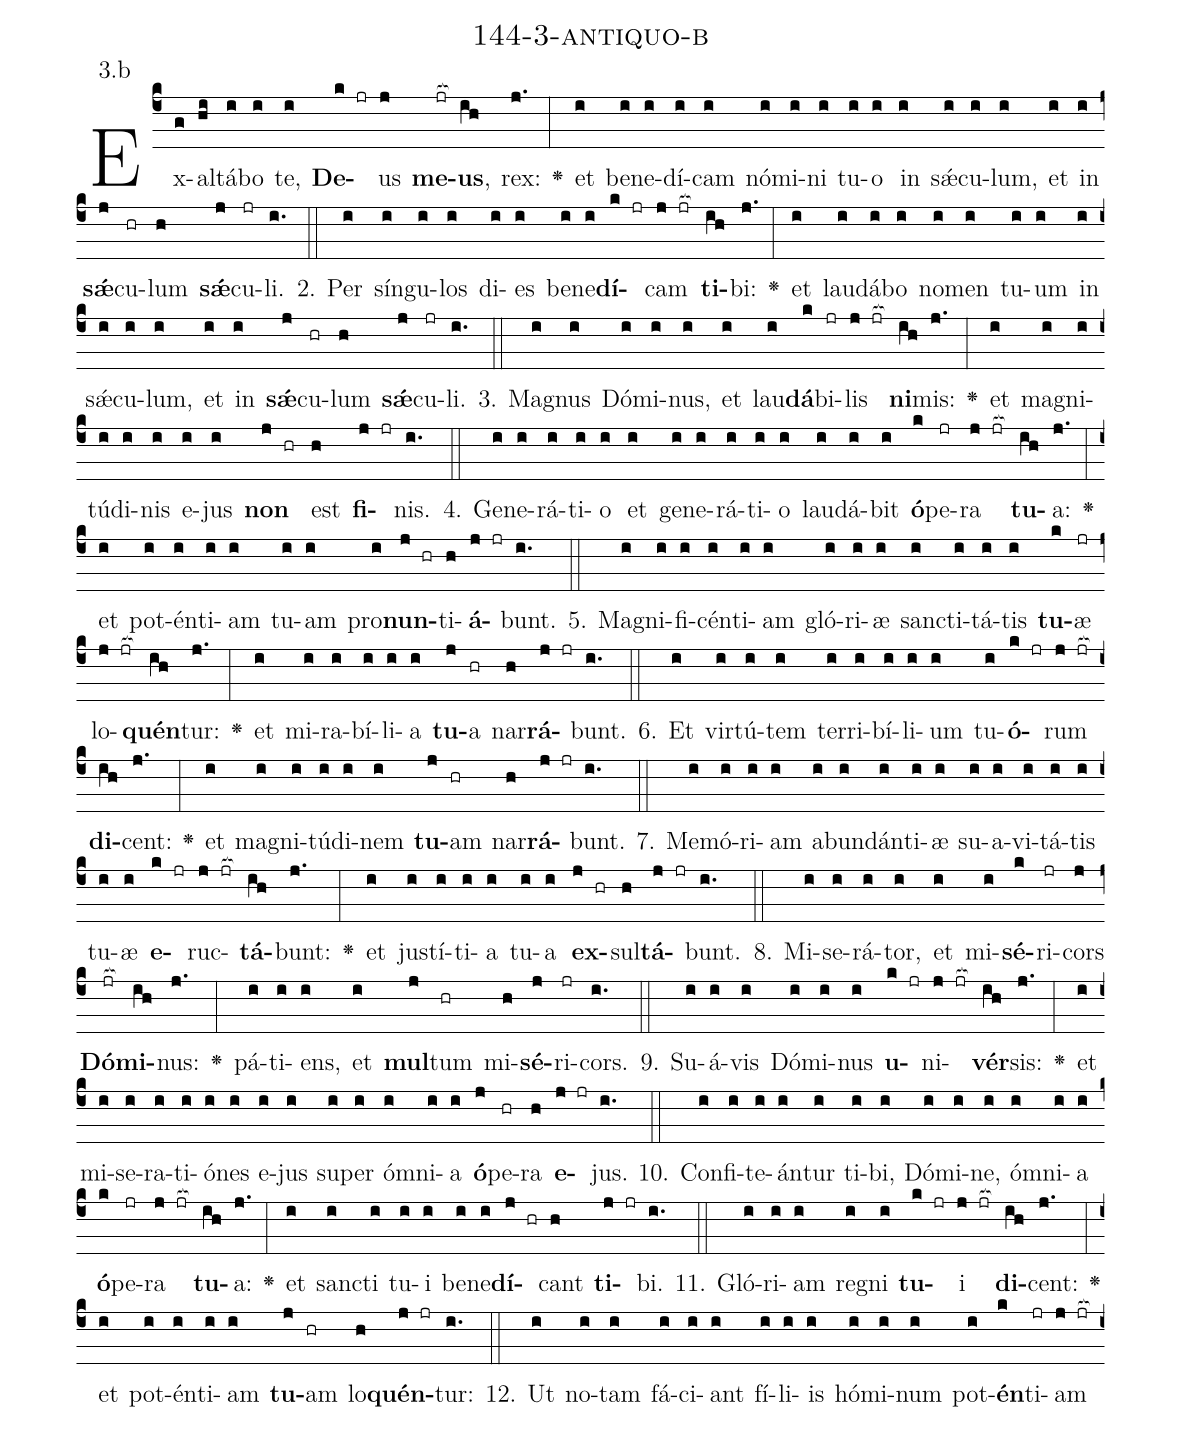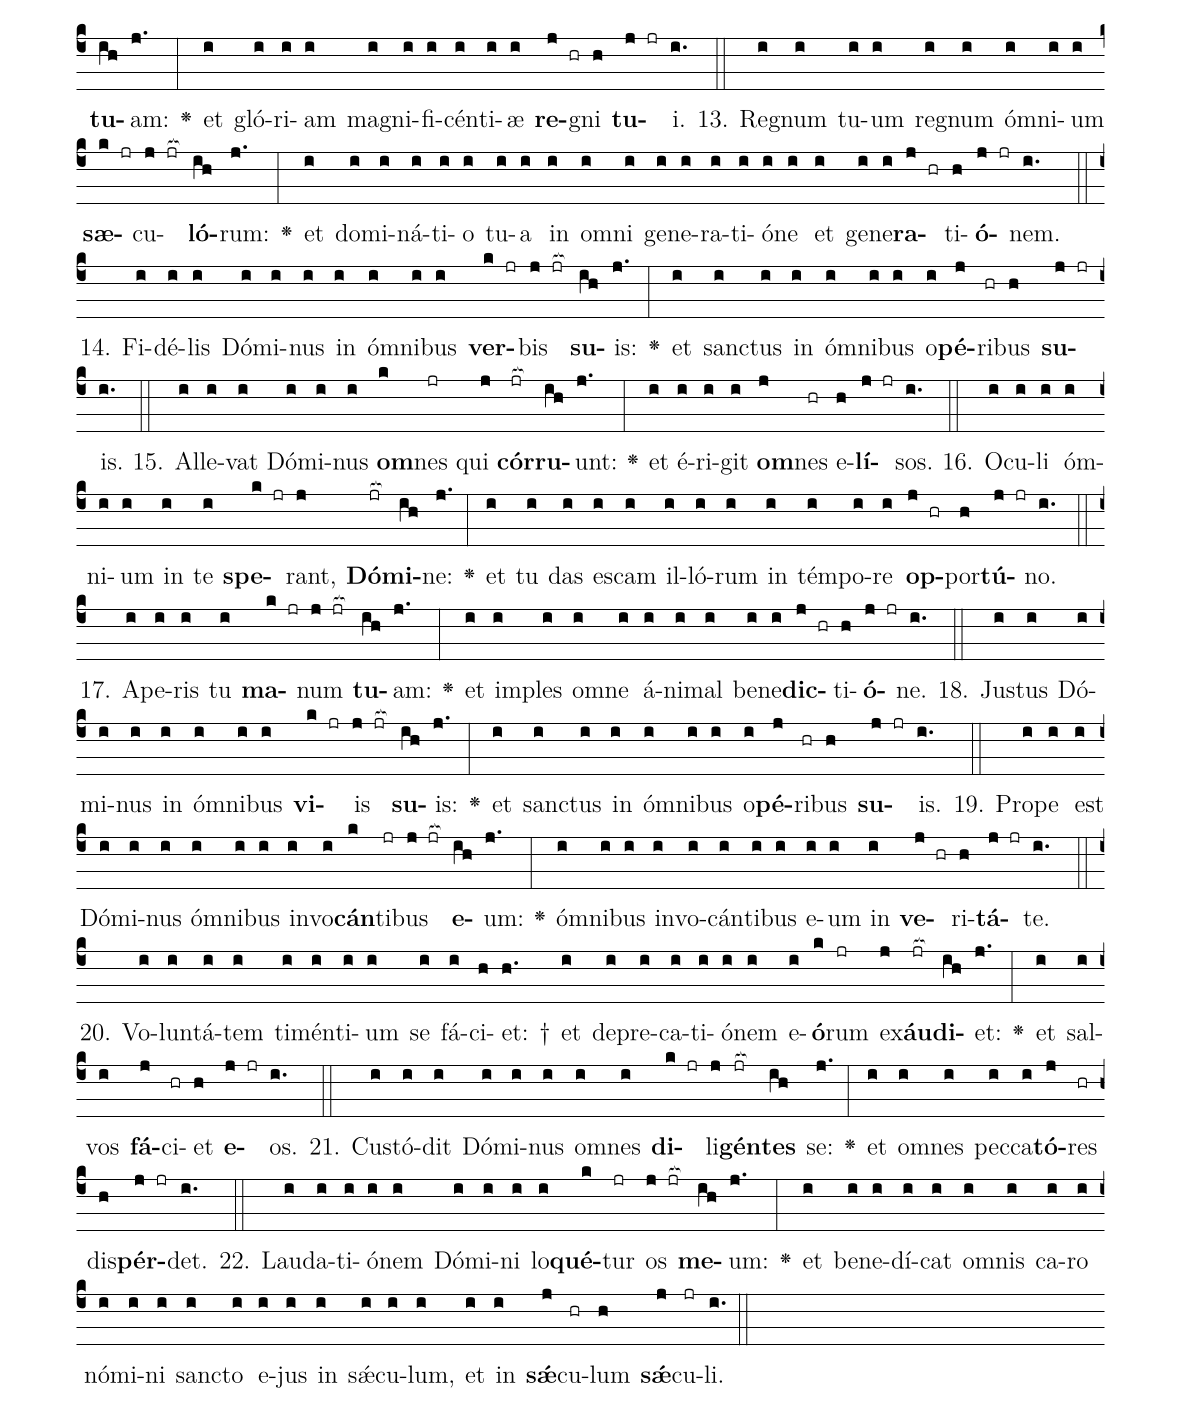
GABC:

name: 144-3-antiquo-b;
annotation: 3.b;
%%
(c4)Ex(g)al(hi)tá(i)bo(i) te,(i) <b>De</b>(k jr)us(j) <b>me</b>(jr[ocb:1{])<b>us</b>,(ih[ocb:0}]) rex:(j.) <v>\greheightstar</v>(:) et(i) be(i)ne(i)dí(i)cam(i) nó(i)mi(i)ni(i) tu(i)o(i) in(i) sǽ(i)cu(i)lum,(i) et(i) in(i) <b>sǽ</b>(j)cu(hr)lum(h) <b>sǽ</b>(j)cu(jr)li.(i.) (::)
2. Per(i) sín(i)gu(i)los(i) di(i)es(i) be(i)ne(i)<b>dí</b>(k jr)cam(j jr[ocb:1{]) <b>ti</b>(ih[ocb:0}])bi:(j.) <v>\greheightstar</v>(:) et(i) lau(i)dá(i)bo(i) no(i)men(i) tu(i)um(i) in(i) sǽ(i)cu(i)lum,(i) et(i) in(i) <b>sǽ</b>(j)cu(hr)lum(h) <b>sǽ</b>(j)cu(jr)li.(i.) (::)
3. Ma(i)gnus(i) Dó(i)mi(i)nus,(i) et(i) lau(i)<b>dá</b>(k)bi(jr)lis(j jr[ocb:1{]) <b>ni</b>(ih[ocb:0}])mis:(j.) <v>\greheightstar</v>(:) et(i) ma(i)gni(i)tú(i)di(i)nis(i) e(i)jus(i) <b>non</b>(j hr) est(h) <b>fi</b>(j jr)nis.(i.) (::)
4. Ge(i)ne(i)rá(i)ti(i)o(i) et(i) ge(i)ne(i)rá(i)ti(i)o(i) lau(i)dá(i)bit(i) <b>ó</b>(k)pe(jr)ra(j jr[ocb:1{]) <b>tu</b>(ih[ocb:0}])a:(j.) <v>\greheightstar</v>(:) et(i) pot(i)én(i)ti(i)am(i) tu(i)am(i) pro(i)<b>nun</b>(j hr)ti(h)<b>á</b>(j jr)bunt.(i.) (::)
5. Ma(i)gni(i)fi(i)cén(i)ti(i)am(i) gló(i)ri(i)æ(i) sanc(i)ti(i)tá(i)tis(i) <b>tu</b>(k)æ(jr) lo(j jr[ocb:1{])<b>quén</b>(ih[ocb:0}])tur:(j.) <v>\greheightstar</v>(:) et(i) mi(i)ra(i)bí(i)li(i)a(i) <b>tu</b>(j)a(hr) nar(h)<b>rá</b>(j jr)bunt.(i.) (::)
6. Et(i) vir(i)tú(i)tem(i) ter(i)ri(i)bí(i)li(i)um(i) tu(i)<b>ó</b>(k jr)rum(j jr[ocb:1{]) <b>di</b>(ih[ocb:0}])cent:(j.) <v>\greheightstar</v>(:) et(i) ma(i)gni(i)tú(i)di(i)nem(i) <b>tu</b>(j)am(hr) nar(h)<b>rá</b>(j jr)bunt.(i.) (::)
7. Me(i)mó(i)ri(i)am(i) ab(i)un(i)dán(i)ti(i)æ(i) su(i)a(i)vi(i)tá(i)tis(i) tu(i)æ(i) <b>e</b>(k jr)ruc(j jr[ocb:1{])<b>tá</b>(ih[ocb:0}])bunt:(j.) <v>\greheightstar</v>(:) et(i) jus(i)tí(i)ti(i)a(i) tu(i)a(i) <b>ex</b>(j hr)sul(h)<b>tá</b>(j jr)bunt.(i.) (::)
8. Mi(i)se(i)rá(i)tor,(i) et(i) mi(i)<b>sé</b>(k)ri(jr)cors(j) <b>Dó</b>(jr[ocb:1{])<b>mi</b>(ih[ocb:0}])nus:(j.) <v>\greheightstar</v>(:) pá(i)ti(i)ens,(i) et(i) <b>mul</b>(j)tum(hr) mi(h)<b>sé</b>(j)ri(jr)cors.(i.) (::)
9. Su(i)á(i)vis(i) Dó(i)mi(i)nus(i) <b>u</b>(k jr)ni(j jr[ocb:1{])<b>vér</b>(ih[ocb:0}])sis:(j.) <v>\greheightstar</v>(:) et(i) mi(i)se(i)ra(i)ti(i)ó(i)nes(i) e(i)jus(i) su(i)per(i) óm(i)ni(i)a(i) <b>ó</b>(j)pe(hr)ra(h) <b>e</b>(j jr)jus.(i.) (::)
10. Con(i)fi(i)te(i)án(i)tur(i) ti(i)bi,(i) Dó(i)mi(i)ne,(i) óm(i)ni(i)a(i) <b>ó</b>(k)pe(jr)ra(j jr[ocb:1{]) <b>tu</b>(ih[ocb:0}])a:(j.) <v>\greheightstar</v>(:) et(i) sanc(i)ti(i) tu(i)i(i) be(i)ne(i)<b>dí</b>(j hr)cant(h) <b>ti</b>(j jr)bi.(i.) (::)
11. Gló(i)ri(i)am(i) re(i)gni(i) <b>tu</b>(k jr)i(j jr[ocb:1{]) <b>di</b>(ih[ocb:0}])cent:(j.) <v>\greheightstar</v>(:) et(i) pot(i)én(i)ti(i)am(i) <b>tu</b>(j)am(hr) lo(h)<b>quén</b>(j jr)tur:(i.) (::)
12. Ut(i) no(i)tam(i) fá(i)ci(i)ant(i) fí(i)li(i)is(i) hó(i)mi(i)num(i) pot(i)<b>én</b>(k)ti(jr)am(j jr[ocb:1{]) <b>tu</b>(ih[ocb:0}])am:(j.) <v>\greheightstar</v>(:) et(i) gló(i)ri(i)am(i) ma(i)gni(i)fi(i)cén(i)ti(i)æ(i) <b>re</b>(j hr)gni(h) <b>tu</b>(j jr)i.(i.) (::)
13. Re(i)gnum(i) tu(i)um(i) re(i)gnum(i) óm(i)ni(i)um(i) <b>sæ</b>(k jr)cu(j jr[ocb:1{])<b>ló</b>(ih[ocb:0}])rum:(j.) <v>\greheightstar</v>(:) et(i) do(i)mi(i)ná(i)ti(i)o(i) tu(i)a(i) in(i) om(i)ni(i) ge(i)ne(i)ra(i)ti(i)ó(i)ne(i) et(i) ge(i)ne(i)<b>ra</b>(j hr)ti(h)<b>ó</b>(j jr)nem.(i.) (::)
14. Fi(i)dé(i)lis(i) Dó(i)mi(i)nus(i) in(i) óm(i)ni(i)bus(i) <b>ver</b>(k jr)bis(j jr[ocb:1{]) <b>su</b>(ih[ocb:0}])is:(j.) <v>\greheightstar</v>(:) et(i) sanc(i)tus(i) in(i) óm(i)ni(i)bus(i) o(i)<b>pé</b>(j)ri(hr)bus(h) <b>su</b>(j jr)is.(i.) (::)
15. Al(i)le(i)vat(i) Dó(i)mi(i)nus(i) <b>om</b>(k)nes(jr) qui(j) <b>cór</b>(jr[ocb:1{])<b>ru</b>(ih[ocb:0}])unt:(j.) <v>\greheightstar</v>(:) et(i) é(i)ri(i)git(i) <b>om</b>(j)nes(hr) e(h)<b>lí</b>(j jr)sos.(i.) (::)
16. O(i)cu(i)li(i) óm(i)ni(i)um(i) in(i) te(i) <b>spe</b>(k jr)rant,(j) <b>Dó</b>(jr[ocb:1{])<b>mi</b>(ih[ocb:0}])ne:(j.) <v>\greheightstar</v>(:) et(i) tu(i) das(i) es(i)cam(i) il(i)ló(i)rum(i) in(i) tém(i)po(i)re(i) <b>op</b>(j hr)por(h)<b>tú</b>(j jr)no.(i.) (::)
17. A(i)pe(i)ris(i) tu(i) <b>ma</b>(k jr)num(j jr[ocb:1{]) <b>tu</b>(ih[ocb:0}])am:(j.) <v>\greheightstar</v>(:) et(i) im(i)ples(i) om(i)ne(i) á(i)ni(i)mal(i) be(i)ne(i)<b>dic</b>(j hr)ti(h)<b>ó</b>(j jr)ne.(i.) (::)
18. Jus(i)tus(i) Dó(i)mi(i)nus(i) in(i) óm(i)ni(i)bus(i) <b>vi</b>(k jr)is(j jr[ocb:1{]) <b>su</b>(ih[ocb:0}])is:(j.) <v>\greheightstar</v>(:) et(i) sanc(i)tus(i) in(i) óm(i)ni(i)bus(i) o(i)<b>pé</b>(j)ri(hr)bus(h) <b>su</b>(j jr)is.(i.) (::)
19. Pro(i)pe(i) est(i) Dó(i)mi(i)nus(i) óm(i)ni(i)bus(i) in(i)vo(i)<b>cán</b>(k)ti(jr)bus(j jr[ocb:1{]) <b>e</b>(ih[ocb:0}])um:(j.) <v>\greheightstar</v>(:) óm(i)ni(i)bus(i) in(i)vo(i)cán(i)ti(i)bus(i) e(i)um(i) in(i) <b>ve</b>(j hr)ri(h)<b>tá</b>(j jr)te.(i.) (::)
20. Vo(i)lun(i)tá(i)tem(i) ti(i)mén(i)ti(i)um(i) se(i) fá(i)ci(h)et: †(h.) et(i) de(i)pre(i)ca(i)ti(i)ó(i)nem(i) e(i)<b>ó</b>(k)rum(jr) ex(j)<b>áu</b>(jr[ocb:1{])<b>di</b>(ih[ocb:0}])et:(j.) <v>\greheightstar</v>(:) et(i) sal(i)vos(i) <b>fá</b>(j)ci(hr)et(h) <b>e</b>(j jr)os.(i.) (::)
21. Cus(i)tó(i)dit(i) Dó(i)mi(i)nus(i) om(i)nes(i) <b>di</b>(k jr)li(j)<b>gén</b>(jr[ocb:1{])<b>tes</b>(ih[ocb:0}]) se:(j.) <v>\greheightstar</v>(:) et(i) om(i)nes(i) pec(i)ca(i)<b>tó</b>(j)res(hr) dis(h)<b>pér</b>(j jr)det.(i.) (::)
22. Lau(i)da(i)ti(i)ó(i)nem(i) Dó(i)mi(i)ni(i) lo(i)<b>qué</b>(k)tur(jr) os(j jr[ocb:1{]) <b>me</b>(ih[ocb:0}])um:(j.) <v>\greheightstar</v>(:) et(i) be(i)ne(i)dí(i)cat(i) om(i)nis(i) ca(i)ro(i) nó(i)mi(i)ni(i) sanc(i)to(i) e(i)jus(i) in(i) sǽ(i)cu(i)lum,(i) et(i) in(i) <b>sǽ</b>(j)cu(hr)lum(h) <b>sǽ</b>(j)cu(jr)li.(i.) (::)
